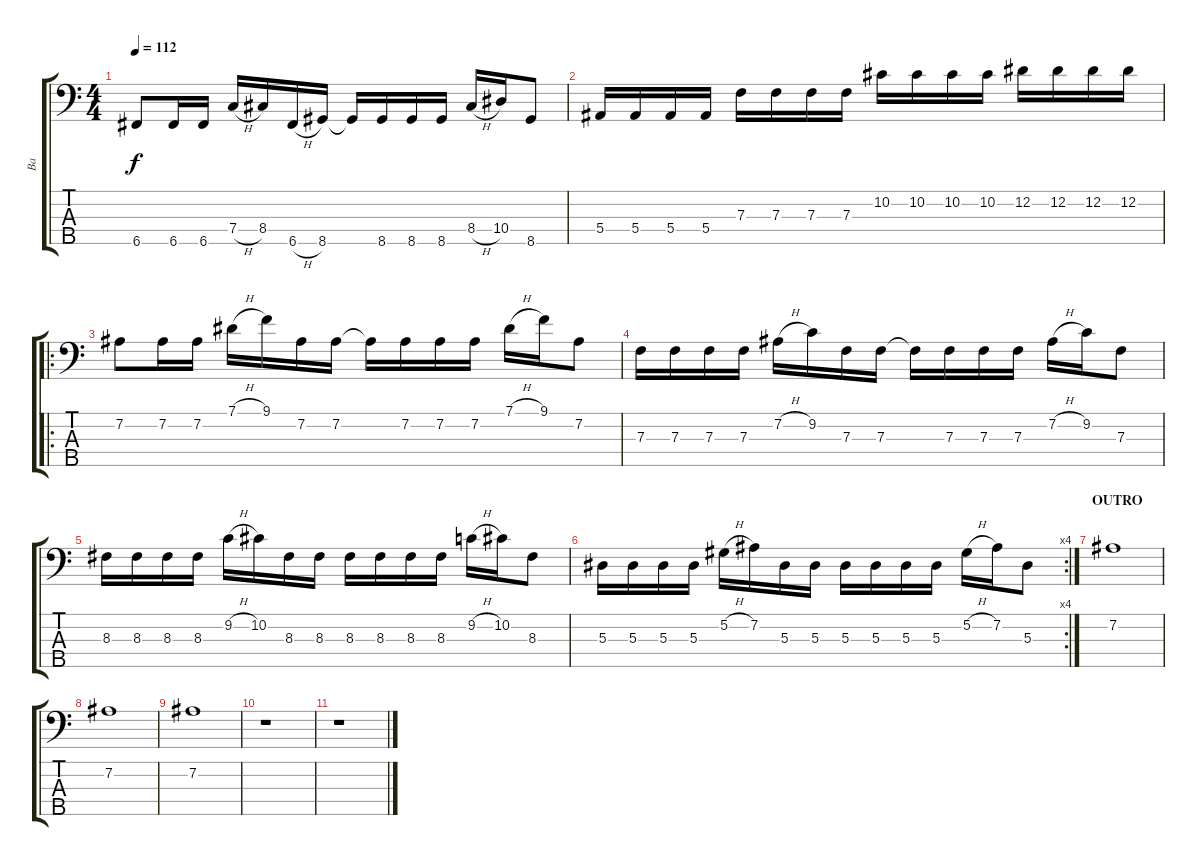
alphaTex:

\track ("Ba" "Ba") {instrument electricbassfinger}
\staff {score tabs}
\tuning (Ab2 Eb2 Bb1 F1 C1) {hide}
\ts (4 4)
\tempo 112
\clef f4
\ks c
6.5.8{dy f} 6.5.16 6.5.16 7.4{h}.16 8.4.16 6.5{h}.16 8.5.16 8.5{t}.16 8.5.16 8.5.16 8.5.16 8.4{h}.16 10.4.16 8.5.8 |
5.4.16 5.4.16 5.4.16 5.4.16 7.3.16 7.3.16 7.3.16 7.3.16 10.2.16 10.2.16 10.2.16 10.2.16 12.2.16 12.2.16 12.2.16 12.2.16 |
\ro
7.2.8 7.2.16 7.2.16 7.1{h}.16 9.1.16 7.2.16 7.2.16 7.2{t}.16 7.2.16 7.2.16 7.2.16 7.1{h}.16 9.1.16 7.2.8 |
7.3.16 7.3.16 7.3.16 7.3.16 7.2{h}.16 9.2.16 7.3.16 7.3.16 7.3{t}.16 7.3.16 7.3.16 7.3.16 7.2{h}.16 9.2.16 7.3.8 |
8.3.16 8.3.16 8.3.16 8.3.16 9.2{h}.16 10.2.16 8.3.16 8.3.16 8.3.16 8.3.16 8.3.16 8.3.16 9.2{h}.16 10.2.16 8.3.8 |
\rc 4
5.3.16 5.3.16 5.3.16 5.3.16 5.2{h}.16 7.2.16 5.3.16 5.3.16 5.3.16 5.3.16 5.3.16 5.3.16 5.2{h}.16 7.2.16 5.3.8 |
\section ("" "OUTRO")
7.2.1 |
7.2.1 |
7.2.1 |
r.1 |
r.1
